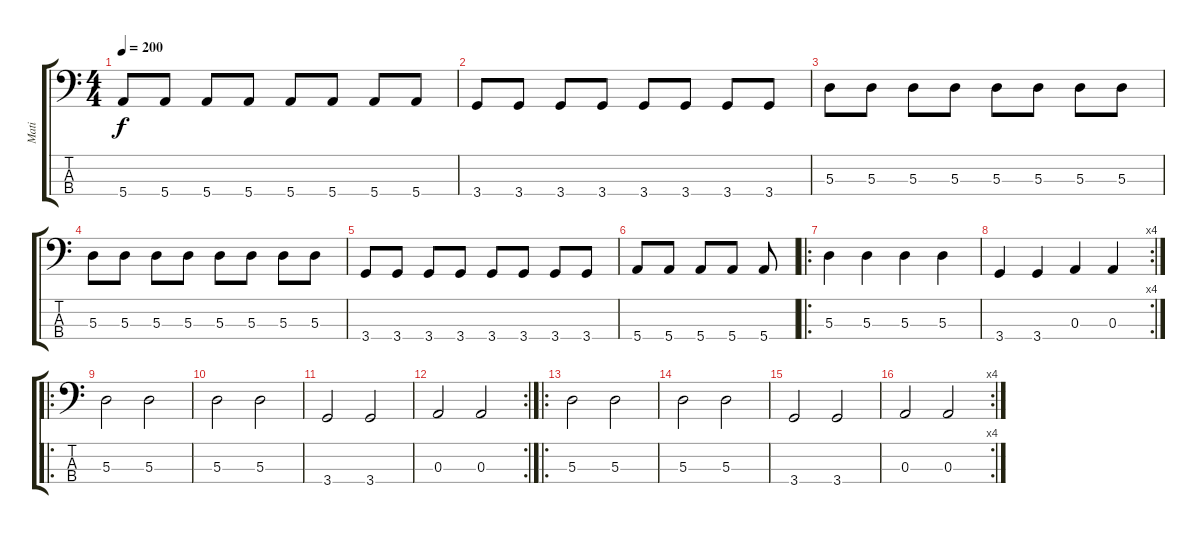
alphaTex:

\track ("Mati" "Mati") {instrument electricbasspick}
\staff {score tabs}
\tuning (G2 D2 A1 E1) {hide}
\ts (4 4)
\tempo 200
\clef f4
\ks c
5.4.8{dy f} 5.4.8 5.4.8 5.4.8 5.4.8 5.4.8 5.4.8 5.4.8 |
3.4.8 3.4.8 3.4.8 3.4.8 3.4.8 3.4.8 3.4.8 3.4.8 |
5.3.8 5.3.8 5.3.8 5.3.8 5.3.8 5.3.8 5.3.8 5.3.8 |
5.3.8 5.3.8 5.3.8 5.3.8 5.3.8 5.3.8 5.3.8 5.3.8 |
3.4.8 3.4.8 3.4.8 3.4.8 3.4.8 3.4.8 3.4.8 3.4.8 |
5.4.8 5.4.8 5.4.8 5.4.8 5.4.8 |
\ro
5.3.4 5.3.4 5.3.4 5.3.4 |
\rc 4
3.4.4 3.4.4 0.3.4 0.3.4 |
\ro
5.3.2 5.3.2 |
5.3.2 5.3.2 |
3.4.2 3.4.2 |
\rc 2
0.3.2 0.3.2 |
\ro
5.3.2 5.3.2 |
5.3.2 5.3.2 |
3.4.2 3.4.2 |
\rc 4
0.3.2 0.3.2
